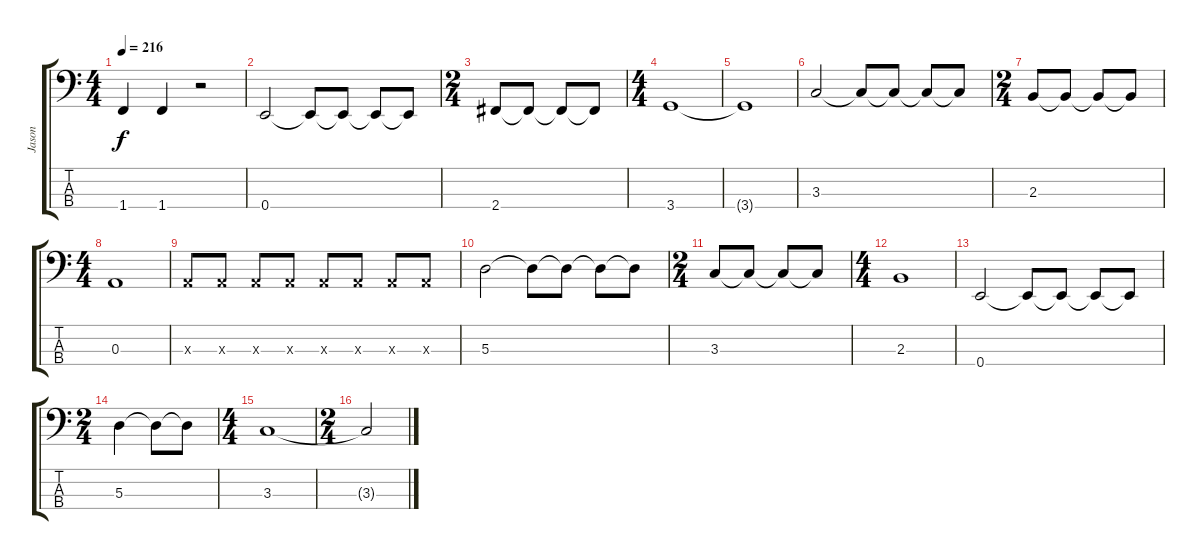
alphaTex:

\track ("Jason" "Jason") {instrument electricbasspick}
\staff {score tabs}
\tuning (G2 D2 A1 E1) {hide}
\ts (4 4)
\tempo 216
\clef f4
\ks c
1.4.4{dy f} 1.4.4 r.2 |
0.4.2 0.4{t}.8 0.4{t}.8 0.4{t}.8 0.4{t}.8 |
\ts (2 4)
2.4.8 2.4{t}.8 2.4{t}.8 2.4{t}.8 |
\ts (4 4)
3.4.1 |
3.4{t}.1 |
3.3.2 3.3{t}.8 3.3{t}.8 3.3{t}.8 3.3{t}.8 |
\ts (2 4)
2.3.8 2.3{t}.8 2.3{t}.8 2.3{t}.8 |
\ts (4 4)
0.3.1 |
0.3{x}.8 0.3{x}.8 0.3{x}.8 0.3{x}.8 0.3{x}.8 0.3{x}.8 0.3{x}.8 0.3{x}.8 |
5.3.2 5.3{t}.8 5.3{t}.8 5.3{t}.8 5.3{t}.8 |
\ts (2 4)
3.3.8 3.3{t}.8 3.3{t}.8 3.3{t}.8 |
\ts (4 4)
2.3.1 |
0.4.2 0.4{t}.8 0.4{t}.8 0.4{t}.8 0.4{t}.8 |
\ts (2 4)
5.3.4 5.3{t}.8 5.3{t}.8 |
\ts (4 4)
3.3.1 |
\ts (2 4)
3.3{t}.2
